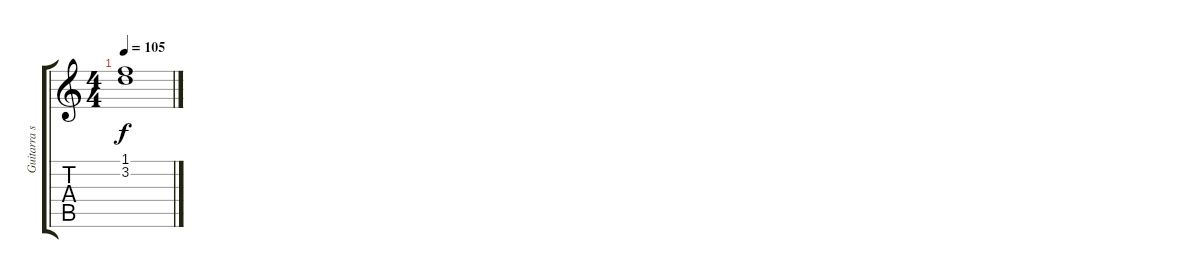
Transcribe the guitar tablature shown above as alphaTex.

\track ("Guitarra solo y arreglos" "Guitarra s") {instrument electricguitarjazz}
\staff {score tabs}
\tuning (E4 B3 G3 D3 A2 E2) {hide}
\ts (4 4)
\tempo 105
\clef g2
\ks c
(1.1 3.2).1{dy f}
